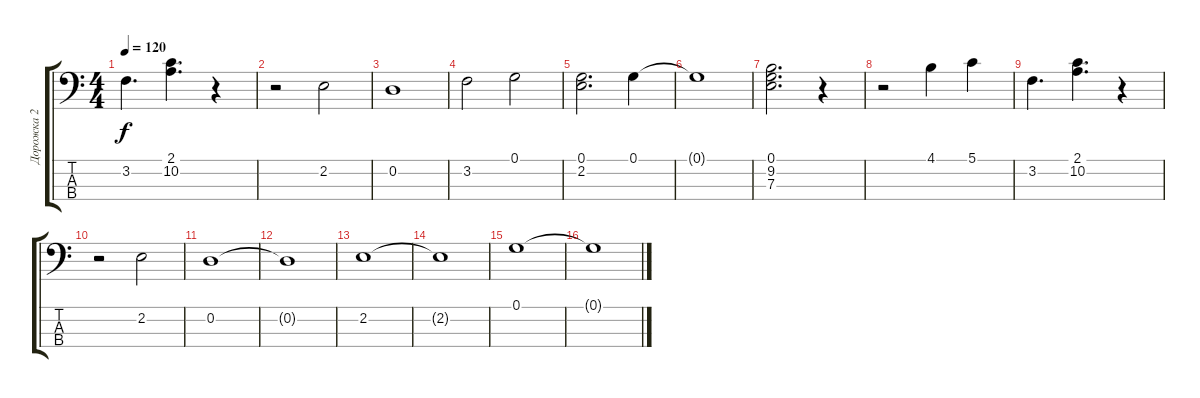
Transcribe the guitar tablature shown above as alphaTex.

\track ("Дорожка 2" "Дорожка 2") {instrument electricbassfinger}
\staff {score tabs}
\tuning (G2 D2 A1 E1) {hide}
\ts (4 4)
\tempo 120
\clef f4
\ks c
3.2.4{d dy f} (2.1 10.2).4{d} r.4 |
r.2 2.2.2 |
0.2.1 |
3.2.2 0.1.2 |
(0.1 2.2).2{d} 0.1.4 |
0.1{t}.1 |
(0.1 9.2 7.3).2{d} r.4 |
r.2 4.1.4 5.1.4 |
3.2.4{d} (2.1 10.2).4{d} r.4 |
r.2 2.2.2 |
0.2.1 |
0.2{t}.1 |
2.2.1 |
2.2{t}.1 |
0.1.1 |
0.1{t}.1
